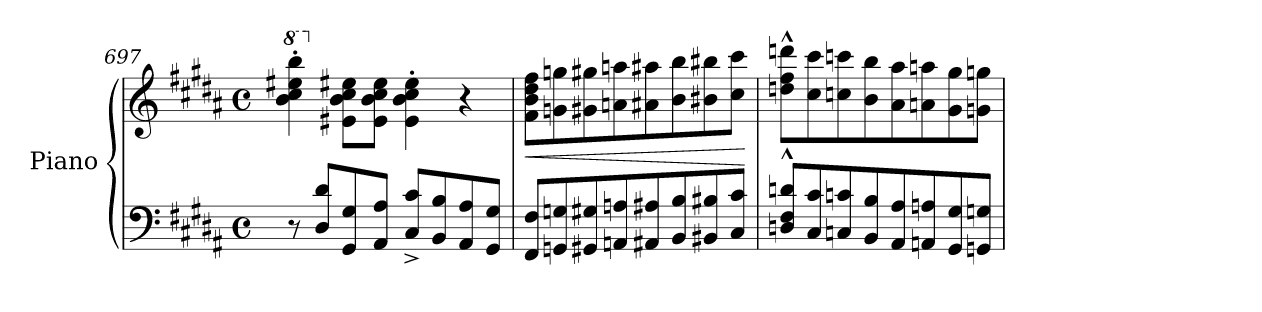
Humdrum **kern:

**kern	**kern	**dynam
*part1	*part1	*part1
*staff2	*staff1	*staff1/2
*I"Piano	*	*
*I'Pno	*	*
*clefF4	*clefG2	*
*k[f#c#g#d#a#]	*k[f#c#g#d#a#]	*
*M4/4	*M4/4	*
*met(c)	*met(c)	*
*	*8va	*
=697	=697	=697
8r	4bb\' 4ccc#\' 4eee#X\' 4bbb\'	.
8D#/ 8d#/L	.	.
*	*X8va	*
8GG#/ 8G#/	8e#X\ 8b\ 8cc#\ 8ee#X\L	.
8AA#/ 8A#/J	8e#\ 8b\ 8cc#\ 8ee#\J	.
8C#/^ 8c#/^L	4e#\' 4b\' 4cc#\' 4ee#\'	.
8BB/ 8B/	.	.
8AA#/ 8A#/	4r	.
8GG#/ 8G#/J	.	.
=698	=698	=698
!	!	!LO:HP:b
8FF#/ 8F#/L	8f#\ 8b\ 8dd#\ 8ff#\L	<
8GGn/ 8Gn/	8gn\ 8ggn\	.
8GG#X/ 8G#X/	8g#X\ 8gg#X\	.
8AAn/ 8An/	8an\ 8aan\	.
8AA#X/ 8A#X/	8a#X\ 8aa#X\	.
8BB/ 8B/	8b\ 8bb\	.
8BB#X/ 8B#X/	8b#X\ 8bb#X\	.
8C#/ 8c#/J	8cc#\ 8ccc#\J	.
.	.	[
=699	=699	=699
8Dn/^^ 8F#/^^ 8dn/^^L	8ddn\^^ 8ff#\^^ 8dddn\^^L	.
8C#/ 8c#/	8cc#\ 8ccc#\	.
8Cn/ 8cn/	8ccn\ 8cccn\	.
8BB/ 8B/	8b\ 8bb\	.
8AA#/ 8A#/	8a#\ 8aa#\	.
8AAn/ 8An/	8an\ 8aan\	.
8GG#/ 8G#/	8g#\ 8gg#\	.
8GGn/ 8Gn/J	8gn\ 8ggn\J	.
=	=	=
*-	*-	*-
